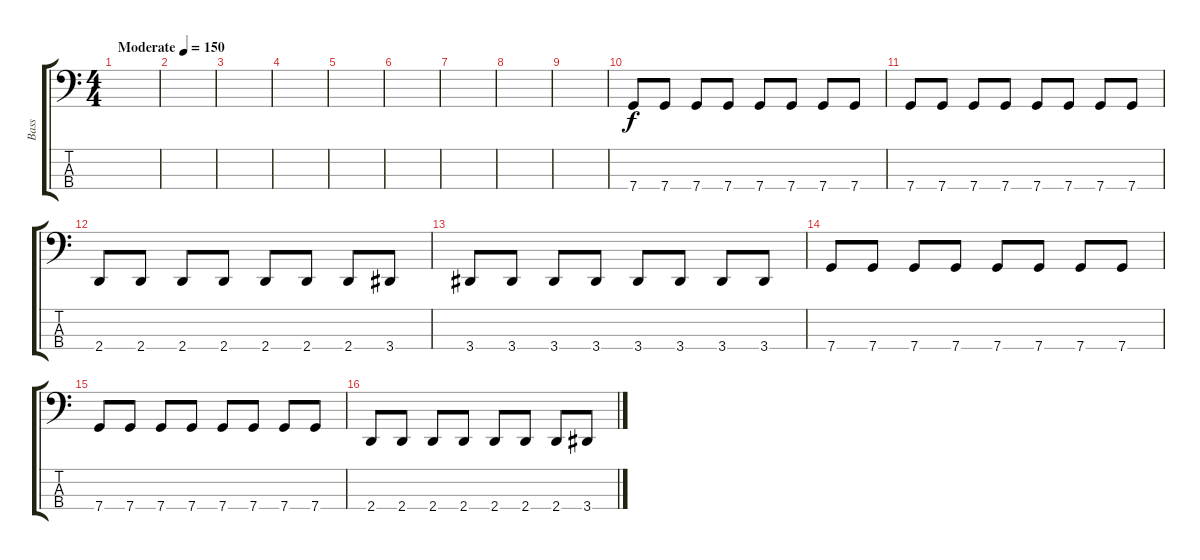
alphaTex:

\track ("Bass" "Bass") {instrument electricbasspick}
\staff {score tabs}
\tuning (F2 C2 G1 C1) {hide}
\ts (4 4)
\tempo (150 "Moderate")
\clef f4
\ks c
|
|
|
|
|
|
|
|
|
7.4.8 7.4.8 7.4.8 7.4.8 7.4.8 7.4.8 7.4.8 7.4.8 |
7.4.8 7.4.8 7.4.8 7.4.8 7.4.8 7.4.8 7.4.8 7.4.8 |
2.4.8 2.4.8 2.4.8 2.4.8 2.4.8 2.4.8 2.4.8 3.4.8 |
3.4.8 3.4.8 3.4.8 3.4.8 3.4.8 3.4.8 3.4.8 3.4.8 |
7.4.8 7.4.8 7.4.8 7.4.8 7.4.8 7.4.8 7.4.8 7.4.8 |
7.4.8 7.4.8 7.4.8 7.4.8 7.4.8 7.4.8 7.4.8 7.4.8 |
2.4.8 2.4.8 2.4.8 2.4.8 2.4.8 2.4.8 2.4.8 3.4.8
